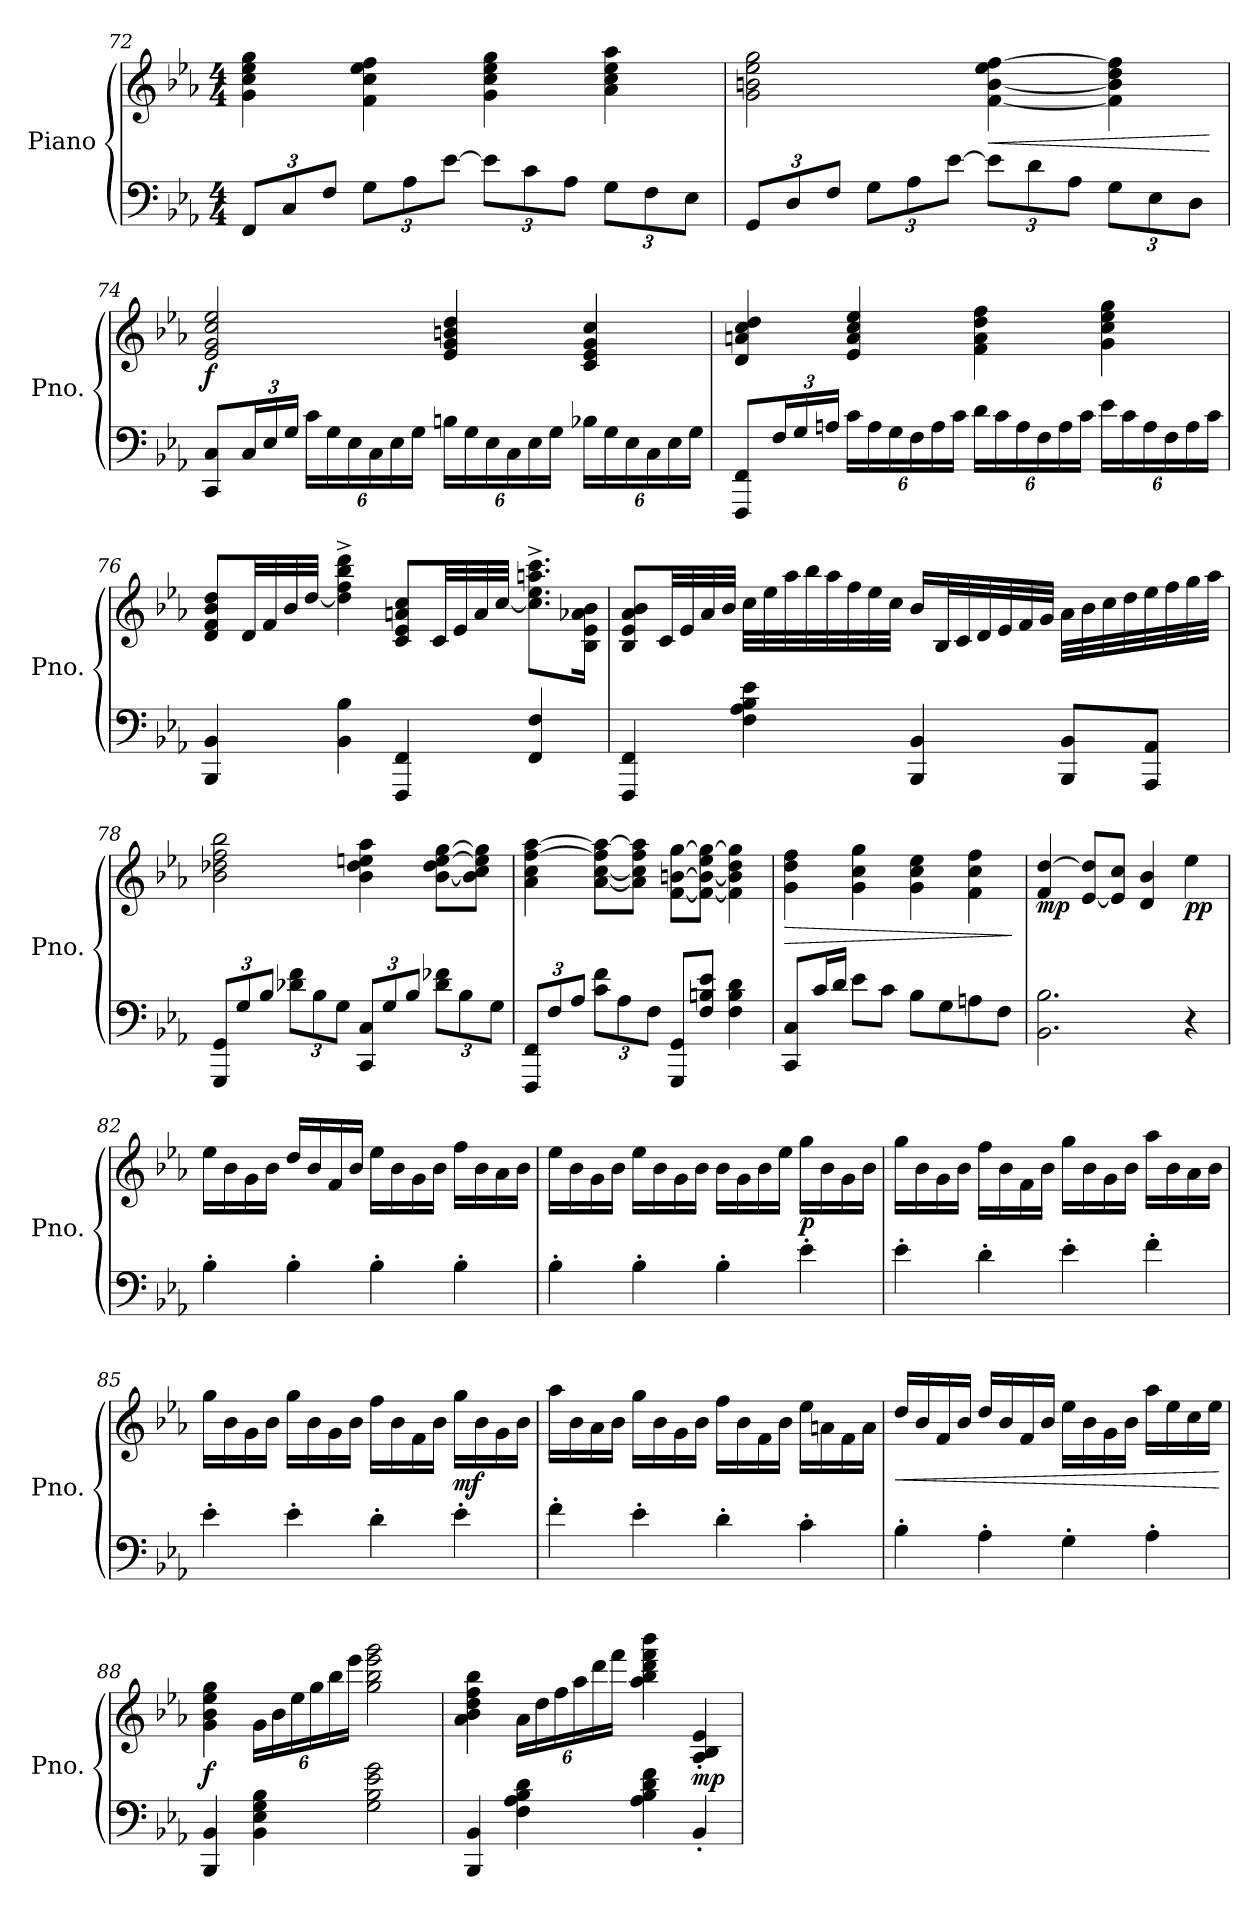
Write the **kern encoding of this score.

**kern	**kern	**dynam
*part1	*part1	*part1
*staff2	*staff1	*staff1/2
*I"Piano	*	*
*I'Pno.	*	*
!!LO:PB:g=z
*clefF4	*clefG2	*
*k[b-e-a-]	*k[b-e-a-]	*
*M4/4	*M4/4	*
*Xbrackettup	*	*
=72	=72	=72
12FF/L	4g\ 4cc\ 4ee-\ 4gg\	.
12C/	.	.
12F/J	.	.
12G\L	4f\ 4cc\ 4ee-\ 4ff\	.
12A-\	.	.
[12e-\J	.	.
12e-\L]	4g\ 4cc\ 4ee-\ 4gg\	.
12c\	.	.
12A-\J	.	.
12G\L	4a-\ 4cc\ 4ee-\ 4aa-\	.
12F\	.	.
12E-\J	.	.
=73	=73	=73
12GG/L	2g\ 2bn\ 2ee-\ 2gg\	.
12D/	.	.
12F/J	.	.
12G\L	.	.
12A-\	.	.
[12e-\J	.	.
!	!	!LO:HP:b
12e-\L]	[4f\ [4b\ 4ee-\ [4ff\	<
12d\	.	.
12A-\J	.	.
12G\L	4f\] 4b\] 4dd\ 4ff\]	.
12E-\	.	.
12D\J	.	.
.	.	[
!!LO:LB:g=z
=74	=74	=74
!	!	!LO:DY:b
8CC/ 8C/L	2e-/ 2g/ 2cc/ 2ee-/	f
24C/L	.	.
24E-/	.	.
24G/JJ	.	.
24c\LL	.	.
24G\	.	.
24E-\	.	.
24C\	.	.
24E-\	.	.
24G\JJ	.	.
24Bn\LL	4e-/ 4g/ 4bn/ 4dd/	.
24G\	.	.
24E-\	.	.
24C\	.	.
24E-\	.	.
24G\JJ	.	.
24B-X\LL	4c/ 4e-/ 4g/ 4cc/	.
24G\	.	.
24E-\	.	.
24C\	.	.
24E-\	.	.
24G\JJ	.	.
=75	=75	=75
8FFF/ 8FF/L	4d/ 4an/ 4cc/ 4dd/	.
24F/L	.	.
24G/	.	.
24An/JJ	.	.
24c\LL	4e-/ 4a/ 4cc/ 4ee-/	.
24A\	.	.
24G\	.	.
24F\	.	.
24A\	.	.
24c\JJ	.	.
24d\LL	4f\ 4a\ 4dd\ 4ff\	.
24c\	.	.
24A\	.	.
24F\	.	.
24A\	.	.
24c\JJ	.	.
24e-\LL	4g\ 4cc\ 4ee-\ 4gg\	.
24c\	.	.
24A\	.	.
24F\	.	.
24A\	.	.
24c\JJ	.	.
!!LO:LB:g=z
=76	=76	=76
4BBB-/ 4BB-/	8d/ 8f/ 8b-/ 8dd/L	.
.	32d/LL	.
.	32f/	.
.	32b-/	.
.	[32dd/JJJ	.
4BB-\ 4B-\	4dd\]^ 4ff\^ 4bb-\^ 4ddd\^	.
4FFF/ 4FF/	8c/ 8e-/ 8an/ 8cc/L	.
.	32c/LL	.
.	32e-/	.
.	32a/	.
.	[32cc/JJJ	.
4FF/ 4F/	8.cc\]^ 8.ee-\^ 8.aan\^ 8.ccc\^L	.
.	16B-\ 16e-\ 16a-X\ 16b-\Jk	.
=77	=77	=77
4FFF/ 4FF/	8B-/ 8e-/ 8a-/ 8b-/L	.
.	32c/LL	.
.	32e-/	.
.	32a-/	.
.	32b-/JJJ	.
4F\ 4A-\ 4B-\ 4e-\	32cc\LLL	.
.	32ee-\	.
.	32aa-\	.
.	32bb-\	.
.	32aa-\	.
.	32ff\	.
.	32ee-\	.
.	32cc\JJJ	.
4BBB-/ 4BB-/	16b-/LL	.
.	32B-/L	.
.	32c/	.
.	32d/	.
.	32e-/	.
.	32f/	.
.	32g/JJJ	.
*	*MM64	*
8BBB-/ 8BB-/L	32a-\LLL	.
.	32b-\	.
.	32cc\	.
.	32dd\	.
*	*MM60	*
8AAA-/ 8AA-/J	32ee-\	.
.	32ff\	.
.	32gg\	.
.	32aa-\JJJ	.
!!LO:LB:g=z
=78	=78	=78
*	*MM80	*
12GGG/ 12GG/L	2b-\ 2dd-X\ 2ff\ 2bb-\	.
12G/	.	.
12B-/J	.	.
12d-X\ 12f\L	.	.
12B-\	.	.
12G\J	.	.
12CC/ 12C/L	4b-\ 4dd-\ 4een\ 4aa-\	.
12G/	.	.
12B-/J	.	.
12d-\ 12f-X\L	[8b-\ 8dd-\ [8ee\ [8gg\L	.
12B-\	.	.
.	8b-\] 8cc\ 8ee\] 8gg\]J	.
12G\J	.	.
=79	=79	=79
12FFF/ 12FF/L	4a-\ 4cc\ [4ff\ [4aa-\	.
12F/	.	.
12A-/J	.	.
12c\ 12f\L	[8a-\ [8cc\ 8ff\] 8aa-\_L	.
12A-\	.	.
.	8a-\] 8cc\] 8ff\ 8aa-\]J	.
12F\J	.	.
8GGG/ 8GG/L	[8f\ [8bn\ [8gg\L	.
8F/ 8Bn/ 8e-/J	8f\_ 8b\_ 8ee-\ 8gg\_J	.
4F\ 4B\ 4d\	4f\] 4b\] 4dd\ 4gg\]	.
=80	=80	=80
!	!	!LO:HP:b
8CC/ 8C/L	4g\ 4dd\ 4ff\	>
16c/L	.	.
16d/JJ	.	.
8e-\L	4g\ 4cc\ 4gg\	.
8c\J	.	.
8B-\L	4g\ 4cc\ 4ee-\	.
8G\	.	.
8An\	4f\ 4cc\ 4ff\	.
8F\J	.	.
.	.	]
=81	=81	=81
*	*MM68	*
!	!	!LO:DY:b
2.BB-\ 2.B-\	4f/ [4dd/	mp
.	[8e-/ 8dd/]L	.
.	8e-/] 8cc/J	.
.	4d/ 4b-/	.
!	!	!LO:DY:b
4r	4ee-\	pp
!!LO:LB:g=z
=82	=82	=82
*	*MM132	*
4B-'\	16ee-\LL	.
.	16b-\	.
.	16g\	.
.	16b-\JJ	.
4B-'\	16dd/LL	.
.	16b-/	.
.	16f/	.
.	16b-/JJ	.
4B-'\	16ee-\LL	.
.	16b-\	.
.	16g\	.
.	16b-\JJ	.
4B-'\	16ff\LL	.
.	16b-\	.
.	16a-\	.
.	16b-\JJ	.
=83	=83	=83
4B-'\	16ee-\LL	.
.	16b-\	.
.	16g\	.
.	16b-\JJ	.
4B-'\	16ee-\LL	.
.	16b-\	.
.	16g\	.
.	16b-\JJ	.
4B-'\	16b-\LL	.
.	16g\	.
.	16b-\	.
.	16ee-\JJ	.
!	!	!LO:DY:b
4e-'\	16gg\LL	p
.	16b-\	.
.	16g\	.
.	16b-\JJ	.
=84	=84	=84
4e-'\	16gg\LL	.
.	16b-\	.
.	16g\	.
.	16b-\JJ	.
4d'\	16ff\LL	.
.	16b-\	.
.	16f\	.
.	16b-\JJ	.
4e-'\	16gg\LL	.
.	16b-\	.
.	16g\	.
.	16b-\JJ	.
4f'\	16aa-\LL	.
.	16b-\	.
.	16a-\	.
.	16b-\JJ	.
!!LO:PB:g=z
=85	=85	=85
4e-'\	16gg\LL	.
.	16b-\	.
.	16g\	.
.	16b-\JJ	.
4e-'\	16gg\LL	.
.	16b-\	.
.	16g\	.
.	16b-\JJ	.
4d'\	16ff\LL	.
.	16b-\	.
.	16f\	.
.	16b-\JJ	.
!	!	!LO:DY:b
4e-'\	16gg\LL	mf
.	16b-\	.
.	16g\	.
.	16b-\JJ	.
=86	=86	=86
4f'\	16aa-\LL	.
.	16b-\	.
.	16a-\	.
.	16b-\JJ	.
4e-'\	16gg\LL	.
.	16b-\	.
.	16g\	.
.	16b-\JJ	.
4d'\	16ff\LL	.
.	16b-\	.
.	16f\	.
.	16b-\JJ	.
4c'\	16ee-\LL	.
.	16an\	.
.	16f\	.
.	16a\JJ	.
!!LO:LB:g=z
=87	=87	=87
!	!	!LO:HP:b
4B-'\	16dd/LL	<
.	16b-/	.
.	16f/	.
.	16b-/JJ	.
4A-'\	16dd/LL	.
.	16b-/	.
.	16f/	.
.	16b-/JJ	.
4G'\	16ee-\LL	.
.	16b-\	.
.	16g\	.
.	16b-\JJ	.
4A-'\	16aa-\LL	.
.	16ee-\	.
.	16cc\	.
.	16ee-\JJ	.
.	.	[
=88	=88	=88
!	!	!LO:DY:b
4BBB-/ 4BB-/	4g\ 4b-\ 4ee-\ 4gg\	f
*	*Xbrackettup	*
4BB-\ 4E-\ 4G\ 4B-\	24g\LL	.
.	24b-\	.
.	24ee-\	.
.	24gg\	.
.	24bb-\	.
.	24eee-\JJ	.
2G\ 2B-\ 2e-\ 2g\	2gg\ 2bb-\ 2eee-\ 2ggg\	.
=89	=89	=89
4BBB-/ 4BB-/	4a-\ 4b-\ 4dd\ 4ff\ 4bb-\	.
4F\ 4A-\ 4B-\ 4d\	24a-\LL	.
.	24dd\	.
.	24ff\	.
.	24aa-\	.
.	24ddd\	.
.	24fff\JJ	.
4A-\ 4B-\ 4d\ 4f\	4aa-\ 4bb-\ 4ddd\ 4fff\ 4bbb-\	.
!	!	!LO:DY:a=2
4BB-'/	4A-/' 4B-/' 4e-/'	mp
=	=	=
*-	*-	*-
